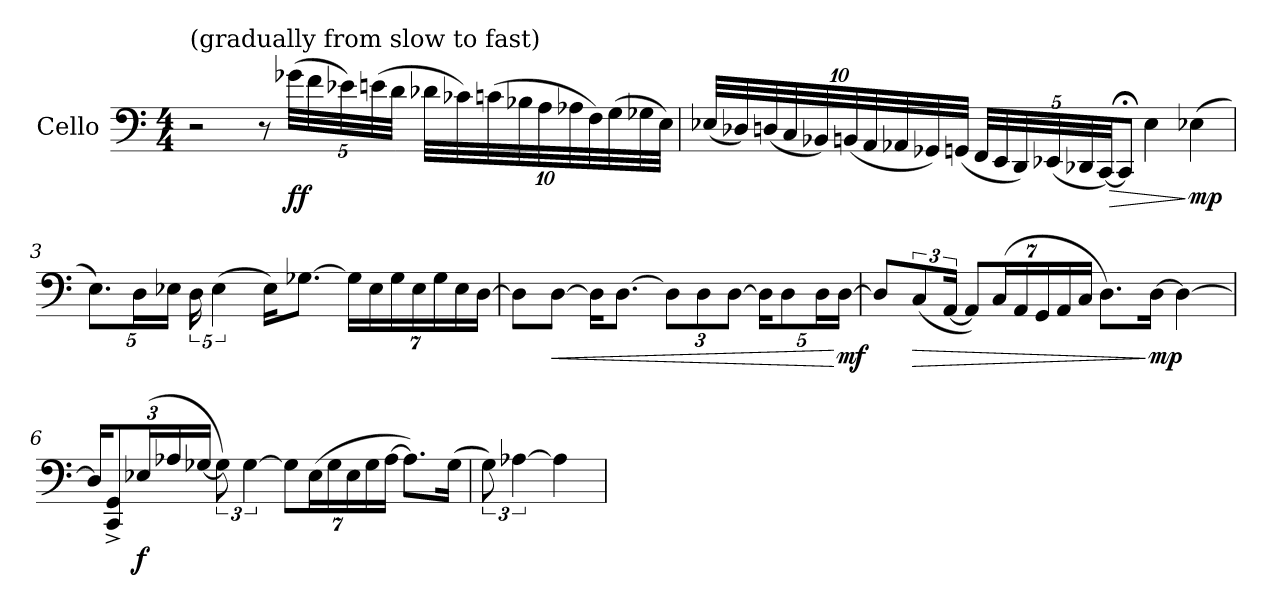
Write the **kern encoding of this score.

**kern	**dynam
*part1	*part1
*staff1	*staff1
*I"Cello	*
*clefF4	*
*M4/4	*
=1	=1
!LO:TX:t=(gradually from slow to fast)	!
2r	♩ = 52, freely, rhapsodic
8r	.
(40g-XLLL	ff
40f	.
40e-X)	.
(40en	.
40dJJJ	.
40d-XLLL	.
40c-X)	.
(40cn	.
40B-X	.
40A	.
40A-X	.
40F)	.
(40G	.
40G-X	.
40EJJJ)	.
=2	=2
(40E-XLLL	.
40D-X)	.
(40Dn	.
40C	.
40BB-X)	.
(40BBn	.
40AA	.
40AA-X	.
40GG-X)	.
(40GGnJJJ	.
40FFLLL	.
40EE	.
40DD)	.
(40EE-X	.
40DD-X	.
[40CCJJ)	.
!	!LO:HP:b
10CC;<J]	>
4E-	.
(4E-X	] mp
!!LO:LB:g=z
=3	=3
10.EL)	.
20DL	.
20E-XJJ	.
20D	.
(5E-	.
16E-KL)	.
[8.G-XJ	.
28G-LL]	.
28E-	.
28G-	.
28E-	.
28G-	.
28E-	.
[28DJJ	.
=4	=4
8DL]	.
!	!LO:HP:b
[8DJ	<
16DKL]	.
[8.DJ	.
12DL]	.
12D	.
[12DJ	.
20DKL]	.
10D	.
20DL	.
[20DJJ	[ mf
!!LO:LB:g=z
=5	=5
8DL]	.
!	!LO:HP:b
(12C	>
[24AAJk	.
14AAL])	.
(28CL	.
28AA	.
28GG	.
28AA	.
28CJJ	.
8.DL)	.
[16DJk	] mp
4D_	.
=6	=6
24DKL]	.
12CC^ 12GG^	.
(24E-XL	f
24A-X	.
[24G-XJJ	.
12G-])	.
[6G-	.
14G-L]	.
(28E-L	.
28G-	.
28E-	.
28G-	.
[28A-JJ	.
8.A-L])	.
(>(16G-Jk	.
=7	=7
12G)	.
(>[6A-X	.
4A-]	.
=	=
*-	*-
